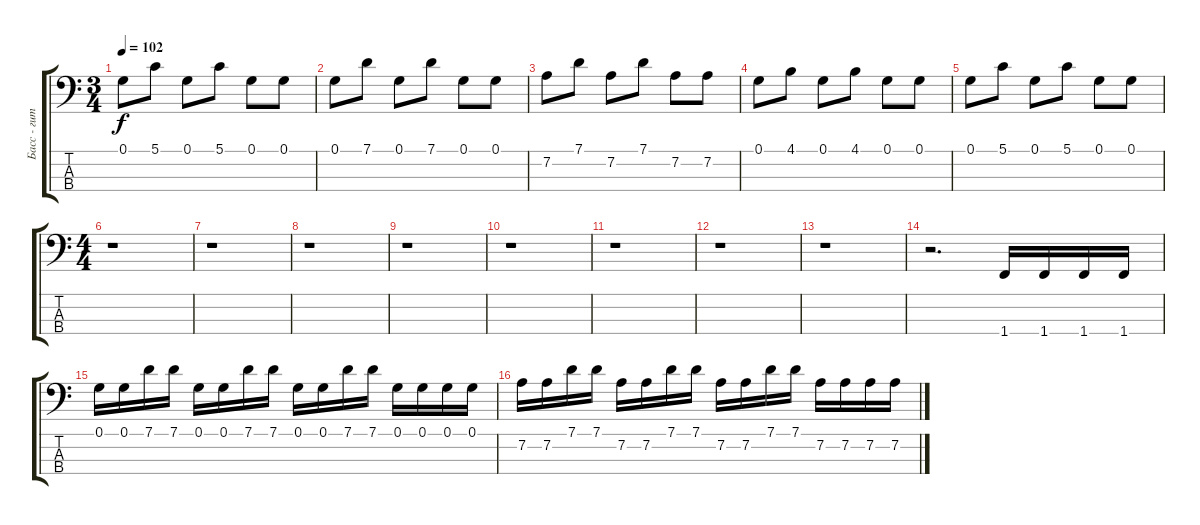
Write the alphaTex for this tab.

\track ("Басс - гитара" "Басс - гит") {instrument acousticbass}
\staff {score tabs}
\tuning (G2 D2 A1 E1) {hide}
\ts (3 4)
\tempo 102
\clef f4
\ks c
0.1.8{dy f} 5.1.8 0.1.8 5.1.8 0.1.8 0.1.8 |
0.1.8 7.1.8 0.1.8 7.1.8 0.1.8 0.1.8 |
7.2.8 7.1.8 7.2.8 7.1.8 7.2.8 7.2.8 |
0.1.8 4.1.8 0.1.8 4.1.8 0.1.8 0.1.8 |
0.1.8 5.1.8 0.1.8 5.1.8 0.1.8 0.1.8 |
\ts (4 4)
r.1 |
r.1 |
r.1 |
r.1 |
r.1 |
r.1 |
r.1 |
r.1 |
r.2{d} 1.4.16 1.4.16 1.4.16 1.4.16 |
0.1.16 0.1.16 7.1.16 7.1.16 0.1.16 0.1.16 7.1.16 7.1.16 0.1.16 0.1.16 7.1.16 7.1.16 0.1.16 0.1.16 0.1.16 0.1.16 |
7.2.16 7.2.16 7.1.16 7.1.16 7.2.16 7.2.16 7.1.16 7.1.16 7.2.16 7.2.16 7.1.16 7.1.16 7.2.16 7.2.16 7.2.16 7.2.16
